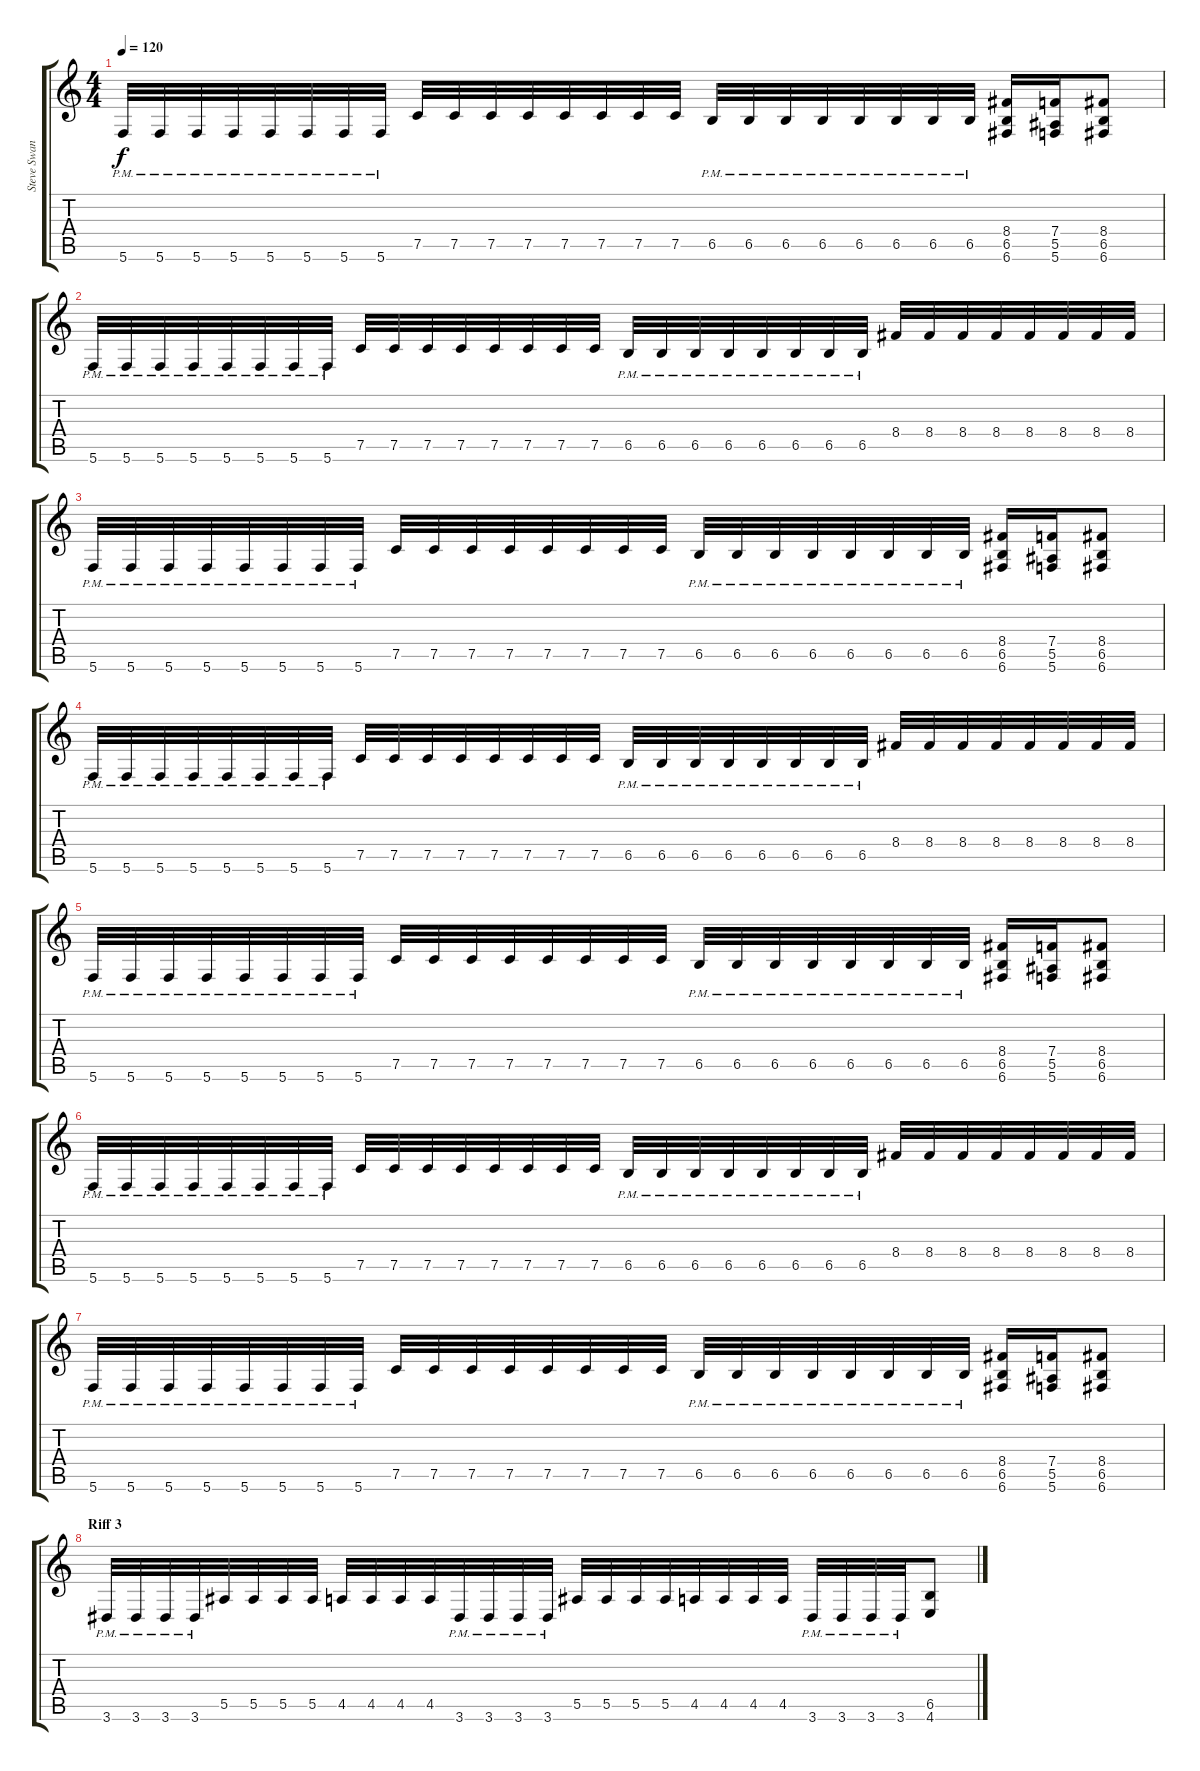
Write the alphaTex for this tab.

\track ("Steve Swanson (Solo)" "Steve Swan") {instrument overdrivenguitar}
\staff {score tabs}
\tuning (C4 G3 Eb3 Bb2 F2 C2) {hide}
\ts (4 4)
\tempo 120
\clef g2
\ks c
5.6{pm}.32{dy f} 5.6{pm}.32 5.6{pm}.32 5.6{pm}.32 5.6{pm}.32 5.6{pm}.32 5.6{pm}.32 5.6{pm}.32 7.5.32 7.5.32 7.5.32 7.5.32 7.5.32 7.5.32 7.5.32 7.5.32 6.5{pm}.32 6.5{pm}.32 6.5{pm}.32 6.5{pm}.32 6.5{pm}.32 6.5{pm}.32 6.5{pm}.32 6.5{pm}.32 (8.4 6.5 6.6).16 (7.4 5.5 5.6).16 (8.4 6.5 6.6).8 |
5.6{pm}.32 5.6{pm}.32 5.6{pm}.32 5.6{pm}.32 5.6{pm}.32 5.6{pm}.32 5.6{pm}.32 5.6{pm}.32 7.5.32 7.5.32 7.5.32 7.5.32 7.5.32 7.5.32 7.5.32 7.5.32 6.5{pm}.32 6.5{pm}.32 6.5{pm}.32 6.5{pm}.32 6.5{pm}.32 6.5{pm}.32 6.5{pm}.32 6.5{pm}.32 8.4.32 8.4.32 8.4.32 8.4.32 8.4.32 8.4.32 8.4.32 8.4.32 |
5.6{pm}.32 5.6{pm}.32 5.6{pm}.32 5.6{pm}.32 5.6{pm}.32 5.6{pm}.32 5.6{pm}.32 5.6{pm}.32 7.5.32 7.5.32 7.5.32 7.5.32 7.5.32 7.5.32 7.5.32 7.5.32 6.5{pm}.32 6.5{pm}.32 6.5{pm}.32 6.5{pm}.32 6.5{pm}.32 6.5{pm}.32 6.5{pm}.32 6.5{pm}.32 (8.4 6.5 6.6).16 (7.4 5.5 5.6).16 (8.4 6.5 6.6).8 |
5.6{pm}.32 5.6{pm}.32 5.6{pm}.32 5.6{pm}.32 5.6{pm}.32 5.6{pm}.32 5.6{pm}.32 5.6{pm}.32 7.5.32 7.5.32 7.5.32 7.5.32 7.5.32 7.5.32 7.5.32 7.5.32 6.5{pm}.32 6.5{pm}.32 6.5{pm}.32 6.5{pm}.32 6.5{pm}.32 6.5{pm}.32 6.5{pm}.32 6.5{pm}.32 8.4.32 8.4.32 8.4.32 8.4.32 8.4.32 8.4.32 8.4.32 8.4.32 |
5.6{pm}.32 5.6{pm}.32 5.6{pm}.32 5.6{pm}.32 5.6{pm}.32 5.6{pm}.32 5.6{pm}.32 5.6{pm}.32 7.5.32 7.5.32 7.5.32 7.5.32 7.5.32 7.5.32 7.5.32 7.5.32 6.5{pm}.32 6.5{pm}.32 6.5{pm}.32 6.5{pm}.32 6.5{pm}.32 6.5{pm}.32 6.5{pm}.32 6.5{pm}.32 (8.4 6.5 6.6).16 (7.4 5.5 5.6).16 (8.4 6.5 6.6).8 |
5.6{pm}.32 5.6{pm}.32 5.6{pm}.32 5.6{pm}.32 5.6{pm}.32 5.6{pm}.32 5.6{pm}.32 5.6{pm}.32 7.5.32 7.5.32 7.5.32 7.5.32 7.5.32 7.5.32 7.5.32 7.5.32 6.5{pm}.32 6.5{pm}.32 6.5{pm}.32 6.5{pm}.32 6.5{pm}.32 6.5{pm}.32 6.5{pm}.32 6.5{pm}.32 8.4.32 8.4.32 8.4.32 8.4.32 8.4.32 8.4.32 8.4.32 8.4.32 |
5.6{pm}.32 5.6{pm}.32 5.6{pm}.32 5.6{pm}.32 5.6{pm}.32 5.6{pm}.32 5.6{pm}.32 5.6{pm}.32 7.5.32 7.5.32 7.5.32 7.5.32 7.5.32 7.5.32 7.5.32 7.5.32 6.5{pm}.32 6.5{pm}.32 6.5{pm}.32 6.5{pm}.32 6.5{pm}.32 6.5{pm}.32 6.5{pm}.32 6.5{pm}.32 (8.4 6.5 6.6).16 (7.4 5.5 5.6).16 (8.4 6.5 6.6).8 |
\section ("" "Riff 3")
3.6{pm}.32 3.6{pm}.32 3.6{pm}.32 3.6{pm}.32 5.5.32 5.5.32 5.5.32 5.5.32 4.5.32 4.5.32 4.5.32 4.5.32 3.6{pm}.32 3.6{pm}.32 3.6{pm}.32 3.6{pm}.32 5.5.32 5.5.32 5.5.32 5.5.32 4.5.32 4.5.32 4.5.32 4.5.32 3.6{pm}.32 3.6{pm}.32 3.6{pm}.32 3.6{pm}.32 (6.5 4.6).8
